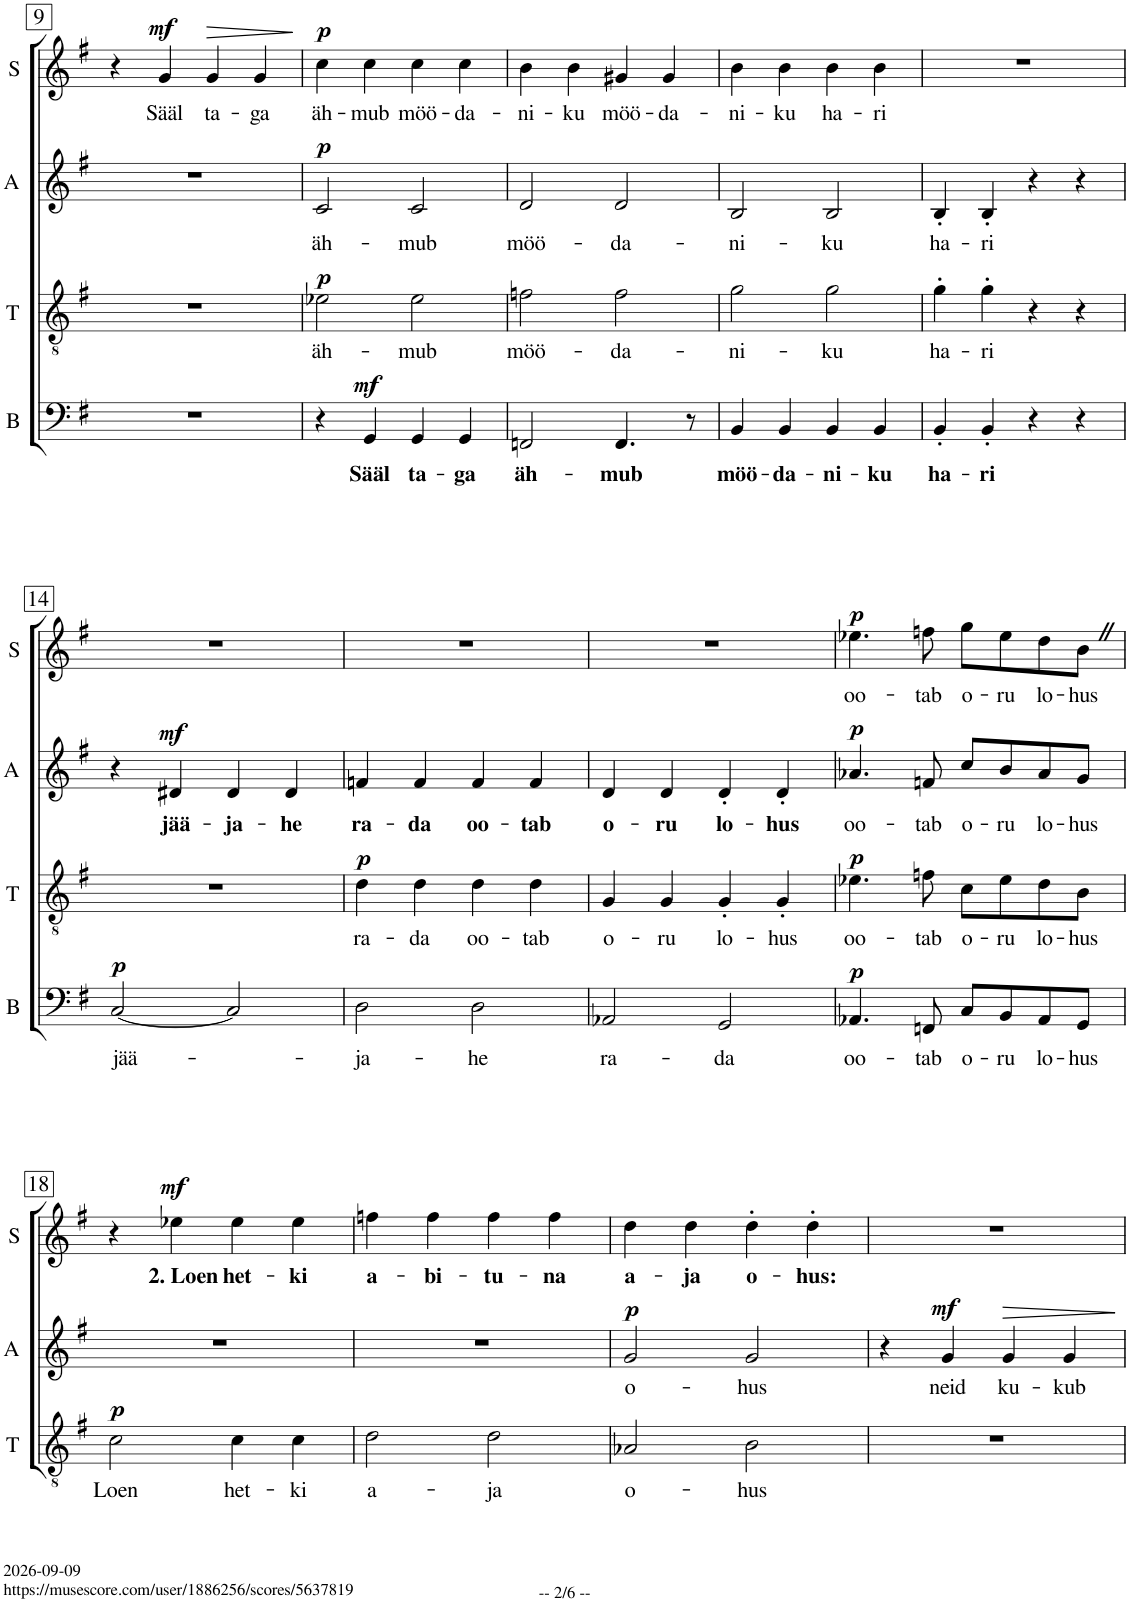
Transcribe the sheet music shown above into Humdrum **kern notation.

**kern	**text	**dynam	**kern	**text	**dynam	**harte	**kern	**text	**dynam	**harte	**kern	**text	**dynam	**harte
*part4	*part4	*part4	*part3	*part3	*part3	*part3	*part2	*part2	*part2	*part2	*part1	*part1	*part1	*part1
*staff4	*staff4	*staff4	*staff3	*staff3	*staff3	*	*staff2	*staff2	*staff2	*	*staff1	*staff1	*staff1	*
*I"B	*	*	*I"T	*	*	*	*I"A	*	*	*	*I"S	*	*	*
*I'B	*	*	*I'T	*	*	*	*I'A	*	*	*	*I'S	*	*	*
!!LO:PB:g=z
*clefF4	*	*	*clefGv2	*	*	*	*clefG2	*	*	*	*clefG2	*	*	*
*	*	*	*	*	*	*	*Trd1c2	*	*	*	*	*	*	*
*k[f#]	*	*	*k[f#]	*	*	*	*k[f#]	*	*	*	*k[f#]	*	*	*
*M4/4	*	*	*M4/4	*	*	*	*M4/4	*	*	*	*M4/4	*	*	*
=9	=9	=9	=9	=9	=9	=9	=9	=9	=9	=9	=9	=9	=9	=9
1r	.	.	1r	.	.	.	1r	.	.	.	4r	.	.	.
!	!	!	!	!	!	!	!	!	!	!	!	!LO:LY:b	!LO:DY:a	!
.	.	.	.	.	.	.	.	.	.	.	4g/	Sääl	mf	.
!	!	!	!	!	!	!	!	!	!	!	!	!LO:LY:b	!LO:HP:b	!
.	.	.	.	.	.	.	.	.	.	.	4g/	ta-	>	.
!	!	!	!	!	!	!	!	!	!	!	!	!LO:LY:b	!	!
.	.	.	.	.	.	.	.	.	.	.	4g/	-ga	.	.
.	.	.	.	.	.	.	.	.	.	.	.	.	]	.
=10	=10	=10	=10	=10	=10	=10	=10	=10	=10	=10	=10	=10	=10	=10
!	!	!	!	!LO:LY:b	!LO:DY:a	!	!	!LO:LY:b	!LO:DY:a	!	!	!LO:LY:b	!LO:DY:a	!
4r	.	.	2e-X\	äh-	p	.	2c/	äh-	p	.	4cc\	äh-	p	.
!	!LO:LY:b	!LO:DY:a	!	!	!	!	!	!	!	!	!	!LO:LY:b	!	!
4GG/	Sääl	mf	.	.	.	.	.	.	.	.	4cc\	-mub	.	.
!	!LO:LY:b	!	!	!LO:LY:b	!	!	!	!LO:LY:b	!	!	!	!LO:LY:b	!	!
4GG/	ta-	.	2e-\	-mub	.	.	2c/	-mub	.	.	4cc\	möö-	.	.
!	!LO:LY:b	!	!	!	!	!	!	!	!	!	!	!LO:LY:b	!	!
4GG/	-ga	.	.	.	.	.	.	.	.	.	4cc\	-da-	.	.
=11	=11	=11	=11	=11	=11	=11	=11	=11	=11	=11	=11	=11	=11	=11
!	!LO:LY:b	!	!	!LO:LY:b	!	!	!	!LO:LY:b	!	!	!	!LO:LY:b	!	!
2FFn/	äh-	.	2fn\	möö-	.	.	2d/	möö-	.	.	4b\	-ni-	.	.
!	!	!	!	!	!	!	!	!	!	!	!	!LO:LY:b	!	!
.	.	.	.	.	.	.	.	.	.	.	4b\	-ku	.	.
!	!LO:LY:b	!	!	!LO:LY:b	!	!	!	!LO:LY:b	!	!	!	!LO:LY:b	!	!
4.FF/	-mub	.	2f\	-da-	.	.	2d/	-da-	.	.	4g#X/	möö-	.	.
!	!	!	!	!	!	!	!	!	!	!	!	!LO:LY:b	!	!
.	.	.	.	.	.	.	.	.	.	.	4g#/	-da-	.	.
8r	.	.	.	.	.	.	.	.	.	.	.	.	.	.
=12	=12	=12	=12	=12	=12	=12	=12	=12	=12	=12	=12	=12	=12	=12
!	!LO:LY:b	!	!	!LO:LY:b	!	!	!	!LO:LY:b	!	!	!	!LO:LY:b	!	!
4BB/	möö-	.	2g\	-ni-	.	.	2B/	-ni-	.	.	4b\	-ni-	.	.
!	!LO:LY:b	!	!	!	!	!	!	!	!	!	!	!LO:LY:b	!	!
4BB/	-da-	.	.	.	.	.	.	.	.	.	4b\	-ku	.	.
!	!LO:LY:b	!	!	!LO:LY:b	!	!	!	!LO:LY:b	!	!	!	!LO:LY:b	!	!
4BB/	-ni-	.	2g\	-ku	.	.	2B/	-ku	.	.	4b\	ha-	.	.
!	!LO:LY:b	!	!	!	!	!	!	!	!	!	!	!LO:LY:b	!	!
4BB/	-ku	.	.	.	.	.	.	.	.	.	4b\	-ri	.	.
=13	=13	=13	=13	=13	=13	=13	=13	=13	=13	=13	=13	=13	=13	=13
!	!LO:LY:b	!	!	!LO:LY:b	!	!	!	!LO:LY:b	!	!	!	!	!	!
4BB'/	ha-	.	4g'\	ha-	.	.	4B'/	ha-	.	.	1r	.	.	.
!	!LO:LY:b	!	!	!LO:LY:b	!	!	!	!LO:LY:b	!	!	!	!	!	!
4BB'/	-ri	.	4g'\	-ri	.	.	4B'/	-ri	.	.	.	.	.	.
4r	.	.	4r	.	.	.	4r	.	.	.	.	.	.	.
4r	.	.	4r	.	.	.	4r	.	.	.	.	.	.	.
!!LO:LB:g=z
=14	=14	=14	=14	=14	=14	=14	=14	=14	=14	=14	=14	=14	=14	=14
!	!LO:LY:b	!LO:DY:a	!	!	!	!	!	!	!	!	!	!	!	!
[2C/	-jää-	p	1r	.	.	.	4r	.	.	.	1r	.	.	.
!	!	!	!	!	!	!	!	!LO:LY:b	!LO:DY:a	!	!	!	!	!
.	.	.	.	.	.	.	4d#X/	jää-	mf	.	.	.	.	.
!	!	!	!	!	!	!	!	!LO:LY:b	!	!	!	!	!	!
2C/]	.	.	.	.	.	.	4d#/	-ja-	.	.	.	.	.	.
!	!	!	!	!	!	!	!	!LO:LY:b	!	!	!	!	!	!
.	.	.	.	.	.	.	4d#/	-he	.	.	.	.	.	.
=15	=15	=15	=15	=15	=15	=15	=15	=15	=15	=15	=15	=15	=15	=15
!	!LO:LY:b	!	!	!LO:LY:b	!LO:DY:a	!	!	!LO:LY:b	!	!	!	!	!	!
2D\	-ja-	.	4d\	ra-	p	.	4fn/	ra-	.	.	1r	.	.	.
!	!	!	!	!LO:LY:b	!	!	!	!LO:LY:b	!	!	!	!	!	!
.	.	.	4d\	-da	.	.	4f/	-da	.	.	.	.	.	.
!	!LO:LY:b	!	!	!LO:LY:b	!	!	!	!LO:LY:b	!	!	!	!	!	!
2D\	-he	.	4d\	oo-	.	.	4f/	oo-	.	.	.	.	.	.
!	!	!	!	!LO:LY:b	!	!	!	!LO:LY:b	!	!	!	!	!	!
.	.	.	4d\	-tab	.	.	4f/	-tab	.	.	.	.	.	.
=16	=16	=16	=16	=16	=16	=16	=16	=16	=16	=16	=16	=16	=16	=16
!	!LO:LY:b	!	!	!LO:LY:b	!	!	!	!LO:LY:b	!	!	!	!	!	!
2AA-X/	ra-	.	4G/	o-	.	G:maj	4d/	o-	.	G:maj	1r	.	.	.
!	!	!	!	!LO:LY:b	!	!	!	!LO:LY:b	!	!	!	!	!	!
.	.	.	4G/	-ru	.	.	4d/	-ru	.	.	.	.	.	.
!	!LO:LY:b	!	!	!LO:LY:b	!	!	!	!LO:LY:b	!	!	!	!	!	!
2GG/	-da	.	4G'/	lo-	.	.	4d'/	lo-	.	.	.	.	.	.
!	!	!	!	!LO:LY:b	!	!	!	!LO:LY:b	!	!	!	!	!	!
.	.	.	4G'/	-hus	.	.	4d'/	-hus	.	.	.	.	.	.
=17	=17	=17	=17	=17	=17	=17	=17	=17	=17	=17	=17	=17	=17	=17
!	!LO:LY:b	!LO:DY:a	!	!LO:LY:b	!LO:DY:a	!	!	!LO:LY:b	!LO:DY:a	!	!	!LO:LY:b	!LO:DY:a	!
4.AA-X/	oo-	p	4.e-X\	oo-	p	.	4.a-X/	oo-	p	.	4.ee-X\	oo-	p	.
!	!LO:LY:b	!	!	!LO:LY:b	!	!	!	!LO:LY:b	!	!	!	!LO:LY:b	!	!
8FFn/	-tab	.	8fn\	-tab	.	.	8fn/	-tab	.	.	8ffn\	-tab	.	.
!	!LO:LY:b	!	!	!LO:LY:b	!	!	!	!LO:LY:b	!	!	!	!LO:LY:b	!	!
8C/L	o-	.	8c\L	o-	.	.	8cc/L	o-	.	.	8gg\L	o-	.	.
!	!LO:LY:b	!	!	!LO:LY:b	!	!	!	!LO:LY:b	!	!	!	!LO:LY:b	!	!
8BB/	-ru	.	8e-\	-ru	.	.	8b/	-ru	.	.	8ee-\	-ru	.	.
!	!LO:LY:b	!	!	!LO:LY:b	!	!	!	!LO:LY:b	!	!	!	!LO:LY:b	!	!
8AA-/	lo-	.	8d\	lo-	.	.	8a-/	lo-	.	.	8dd\	lo-	.	.
!	!LO:LY:b	!	!	!LO:LY:b	!	!	!	!LO:LY:b	!	!	!	!LO:LY:b	!	!
8GG/J	-hus	.	8B\J	-hus	.	.	8g/J	-hus	.	.	8bZ\J	-hus	.	.
!!LO:LB:g=z
=18	=18	=18	=18	=18	=18	=18	=18	=18	=18	=18	=18	=18	=18	=18
!	!	!	!	!LO:LY:b	!LO:DY:a	!	!	!	!	!	!	!	!	!
1r	.	.	2c\	Loen	p	.	1r	.	.	.	4r	.	.	.
!	!	!	!	!	!	!	!	!	!	!	!	!LO:LY:b	!LO:DY:a	!
.	.	.	.	.	.	.	.	.	.	.	4ee-X\	2. Loen	mf	.
!	!	!	!	!LO:LY:b	!	!	!	!	!	!	!	!LO:LY:b	!	!
.	.	.	4c\	het-	.	.	.	.	.	.	4ee-\	het-	.	.
!	!	!	!	!LO:LY:b	!	!	!	!	!	!	!	!LO:LY:b	!	!
.	.	.	4c\	-ki	.	.	.	.	.	.	4ee-\	-ki	.	.
=19	=19	=19	=19	=19	=19	=19	=19	=19	=19	=19	=19	=19	=19	=19
!	!	!	!	!LO:LY:b	!	!	!	!	!	!	!	!LO:LY:b	!	!
1r	.	.	2d\	a-	.	.	1r	.	.	.	4ffn\	a-	.	.
!	!	!	!	!	!	!	!	!	!	!	!	!LO:LY:b	!	!
.	.	.	.	.	.	.	.	.	.	.	4ff\	-bi-	.	.
!	!	!	!	!LO:LY:b	!	!	!	!	!	!	!	!LO:LY:b	!	!
.	.	.	2d\	-ja	.	.	.	.	.	.	4ff\	-tu-	.	.
!	!	!	!	!	!	!	!	!	!	!	!	!LO:LY:b	!	!
.	.	.	.	.	.	.	.	.	.	.	4ff\	-na	.	.
=20	=20	=20	=20	=20	=20	=20	=20	=20	=20	=20	=20	=20	=20	=20
!	!	!	!	!LO:LY:b	!	!	!	!LO:LY:b	!LO:DY:a	!	!	!LO:LY:b	!	!LO:H:kt=m
1r	.	.	2A-X/	o-	.	.	2g/	o-	p	.	4dd\	a-	.	G:min
!	!	!	!	!	!	!	!	!	!	!	!	!LO:LY:b	!	!
.	.	.	.	.	.	.	.	.	.	.	4dd\	-ja	.	.
!	!	!	!	!LO:LY:b	!	!	!	!LO:LY:b	!	!	!	!LO:LY:b	!	!
.	.	.	2B\	-hus	.	.	2g/	-hus	.	.	4dd'\	o-	.	.
!	!	!	!	!	!	!	!	!	!	!	!	!LO:LY:b	!	!
.	.	.	.	.	.	.	.	.	.	.	4dd'\	-hus:	.	.
=21	=21	=21	=21	=21	=21	=21	=21	=21	=21	=21	=21	=21	=21	=21
1r	.	.	1r	.	.	.	4r	.	.	.	1r	.	.	.
!	!	!	!	!	!	!	!	!LO:LY:b	!LO:DY:a	!	!	!	!	!
.	.	.	.	.	.	.	4g/	neid	mf	.	.	.	.	.
!	!	!	!	!	!	!	!	!LO:LY:b	!LO:HP:b	!	!	!	!	!
.	.	.	.	.	.	.	4g/	ku-	>	.	.	.	.	.
!	!	!	!	!	!	!	!	!LO:LY:b	!	!	!	!	!	!
.	.	.	.	.	.	.	4g/	-kub	.	.	.	.	.	.
.	.	.	.	.	.	.	.	.	]	.	.	.	.	.
=	=	=	=	=	=	=	=	=	=	=	=	=	=	=
*-	*-	*-	*-	*-	*-	*-	*-	*-	*-	*-	*-	*-	*-	*-
